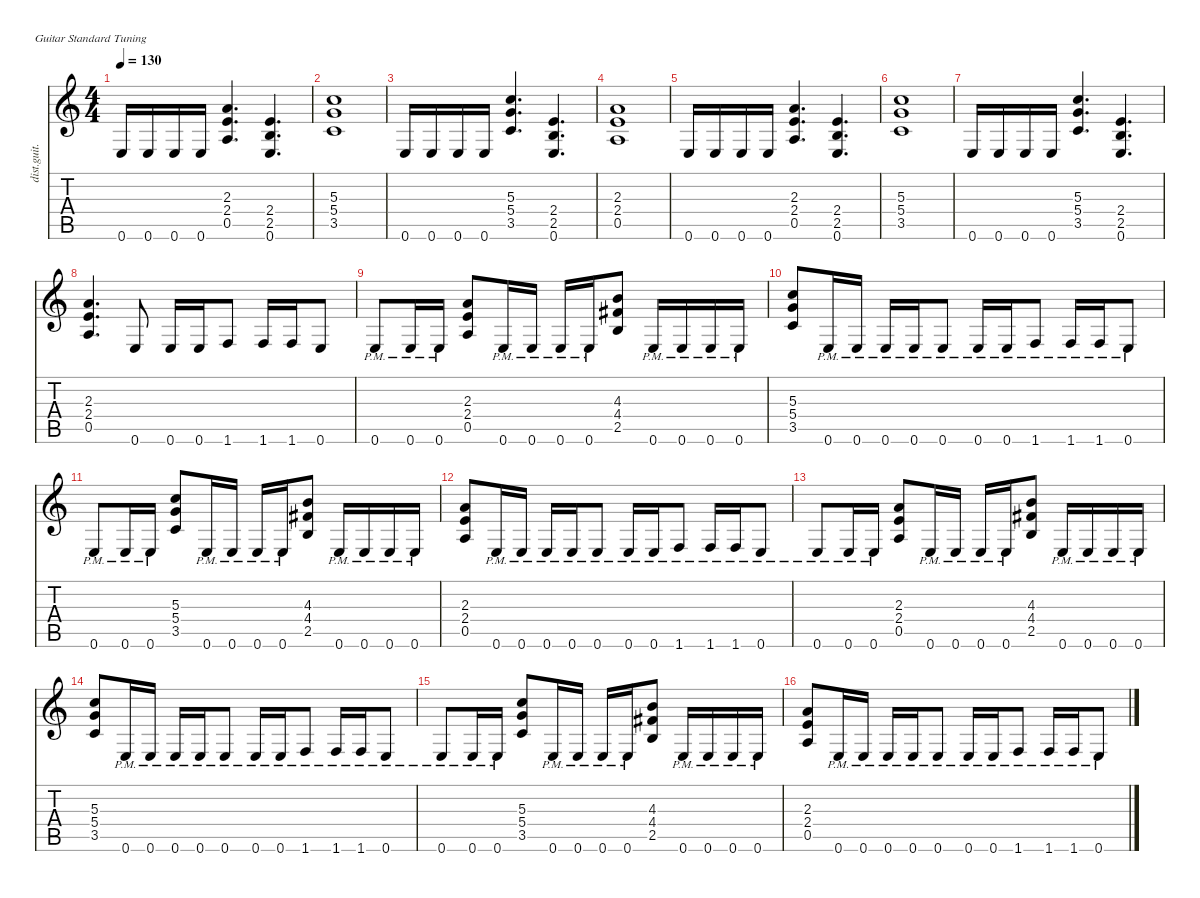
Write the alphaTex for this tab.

\defaultSystemsLayout 4
\hideDynamics
\bracketExtendMode nobrackets
\otherSystemsTrackNameOrientation horizontal
\track ("Kirk (Rhythm Guitar)" "dist.guit.") {instrument distortionguitar}
\staff {score tabs}
\tuning (E4 B3 G3 D3 A2 E2)
\ts (4 4)
\tempo 130
\clef g2
\ks c
0.6.16{dy f beam Up} 0.6.16{beam Up} 0.6.16{beam Up} 0.6.16{beam Up} (2.3 2.4 0.5).4{d beam Up} (2.4 2.5 0.6).4{d beam Up} |
(5.3 5.4 3.5).1{beam Up} |
0.6.16{beam Up} 0.6.16{beam Up} 0.6.16{beam Up} 0.6.16{beam Up} (5.3 5.4 3.5).4{d beam Up} (2.4 2.5 0.6).4{d beam Up} |
(2.3 2.4 0.5).1{beam Up} |
0.6.16{beam Up} 0.6.16{beam Up} 0.6.16{beam Up} 0.6.16{beam Up} (2.3 2.4 0.5).4{d beam Up} (2.4 2.5 0.6).4{d beam Up} |
(5.3 5.4 3.5).1{beam Up} |
0.6.16{beam Up} 0.6.16{beam Up} 0.6.16{beam Up} 0.6.16{beam Up} (5.3 5.4 3.5).4{d beam Up} (2.4 2.5 0.6).4{d beam Up} |
(2.3 2.4 0.5).4{d beam Up} 0.6.8{beam Up} 0.6.16{beam Up} 0.6.16{beam Up} 1.6.8{beam Up} 1.6.16{beam Up} 1.6.16{beam Up} 0.6.8{beam Up} |
0.6{pm}.8{beam Up} 0.6{pm}.16{beam Up} 0.6{pm}.16{beam Up} (2.3 2.4 0.5).8{beam Up} 0.6{pm}.16{beam Up} 0.6{pm}.16{beam Up} 0.6{pm}.16{beam Up} 0.6{pm}.16{beam Up} (4.3 4.4{acc #} 2.5).8{beam Up} 0.6{pm}.16{beam Up} 0.6{pm}.16{beam Up} 0.6{pm}.16{beam Up} 0.6{pm}.16{beam Up} |
(5.3 5.4 3.5).8{beam Up} 0.6{pm}.16{beam Up} 0.6{pm}.16{beam Up} 0.6{pm}.16{beam Up} 0.6{pm}.16{beam Up} 0.6{pm}.8{beam Up} 0.6{pm}.16{beam Up} 0.6{pm}.16{beam Up} 1.6{pm}.8{beam Up} 1.6{pm}.16{beam Up} 1.6{pm}.16{beam Up} 0.6{pm}.8{beam Up} |
0.6{pm}.8{beam Up} 0.6{pm}.16{beam Up} 0.6{pm}.16{beam Up} (5.3 5.4 3.5).8{beam Up} 0.6{pm}.16{beam Up} 0.6{pm}.16{beam Up} 0.6{pm}.16{beam Up} 0.6{pm}.16{beam Up} (4.3 4.4{acc #} 2.5).8{beam Up} 0.6{pm}.16{beam Up} 0.6{pm}.16{beam Up} 0.6{pm}.16{beam Up} 0.6{pm}.16{beam Up} |
(2.3 2.4 0.5).8{beam Up} 0.6{pm}.16{beam Up} 0.6{pm}.16{beam Up} 0.6{pm}.16{beam Up} 0.6{pm}.16{beam Up} 0.6{pm}.8{beam Up} 0.6{pm}.16{beam Up} 0.6{pm}.16{beam Up} 1.6{pm}.8{beam Up} 1.6{pm}.16{beam Up} 1.6{pm}.16{beam Up} 0.6{pm}.8{beam Up} |
0.6{pm}.8{beam Up} 0.6{pm}.16{beam Up} 0.6{pm}.16{beam Up} (2.3 2.4 0.5).8{beam Up} 0.6{pm}.16{beam Up} 0.6{pm}.16{beam Up} 0.6{pm}.16{beam Up} 0.6{pm}.16{beam Up} (4.3 4.4{acc #} 2.5).8{beam Up} 0.6{pm}.16{beam Up} 0.6{pm}.16{beam Up} 0.6{pm}.16{beam Up} 0.6{pm}.16{beam Up} |
(5.3 5.4 3.5).8{beam Up} 0.6{pm}.16{beam Up} 0.6{pm}.16{beam Up} 0.6{pm}.16{beam Up} 0.6{pm}.16{beam Up} 0.6{pm}.8{beam Up} 0.6{pm}.16{beam Up} 0.6{pm}.16{beam Up} 1.6{pm}.8{beam Up} 1.6{pm}.16{beam Up} 1.6{pm}.16{beam Up} 0.6{pm}.8{beam Up} |
0.6{pm}.8{beam Up} 0.6{pm}.16{beam Up} 0.6{pm}.16{beam Up} (5.3 5.4 3.5).8{beam Up} 0.6{pm}.16{beam Up} 0.6{pm}.16{beam Up} 0.6{pm}.16{beam Up} 0.6{pm}.16{beam Up} (4.3 4.4{acc #} 2.5).8{beam Up} 0.6{pm}.16{beam Up} 0.6{pm}.16{beam Up} 0.6{pm}.16{beam Up} 0.6{pm}.16{beam Up} |
(2.3 2.4 0.5).8{beam Up} 0.6{pm}.16{beam Up} 0.6{pm}.16{beam Up} 0.6{pm}.16{beam Up} 0.6{pm}.16{beam Up} 0.6{pm}.8{beam Up} 0.6{pm}.16{beam Up} 0.6{pm}.16{beam Up} 1.6{pm}.8{beam Up} 1.6{pm}.16{beam Up} 1.6{pm}.16{beam Up} 0.6{pm}.8{beam Up}
